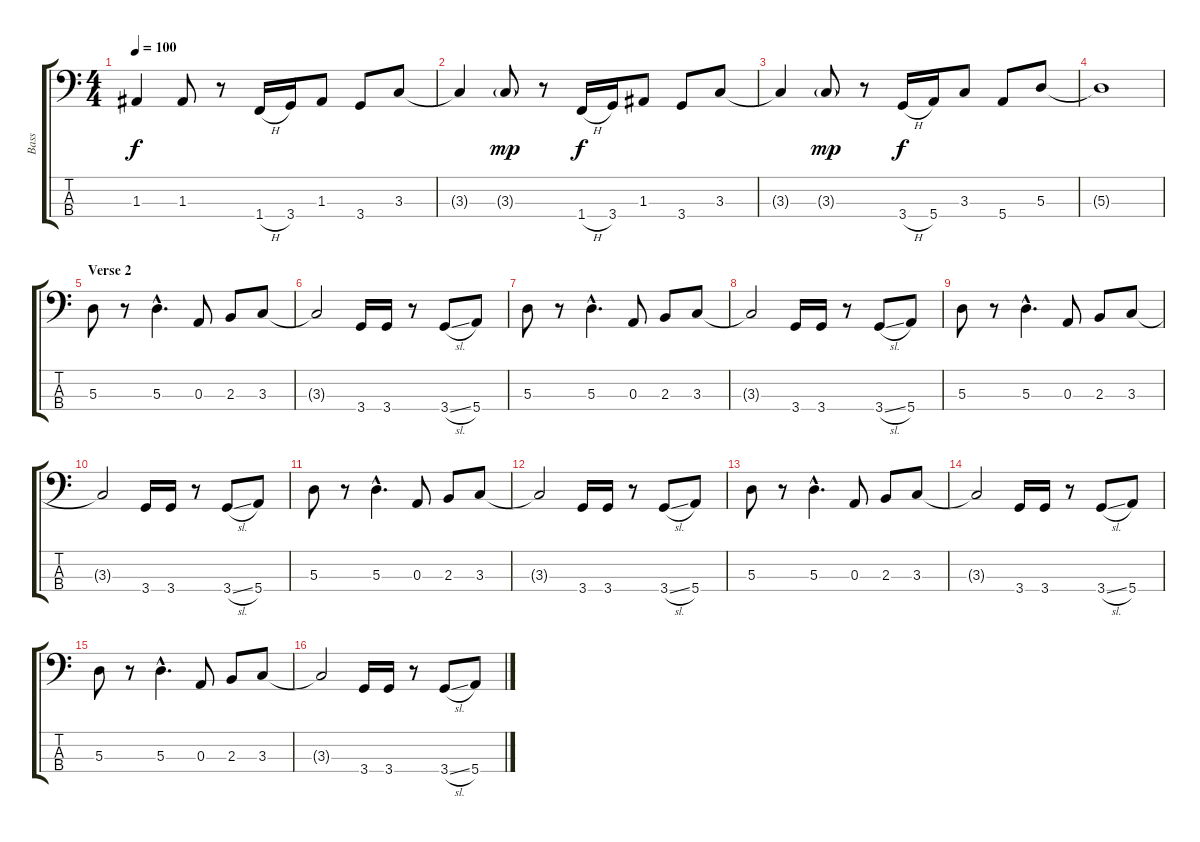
\track ("Bass" "Bass") {instrument electricbasspick}
\staff {score tabs}
\tuning (G2 D2 A1 E1) {hide}
\ts (4 4)
\tempo 100
\clef f4
\ks c
1.3.4{dy f} 1.3.8 r.8 1.4{h}.16 3.4.16 1.3.8 3.4.8 3.3.8 |
3.3{t}.4 3.3{g}.8{dy mp} r.8 1.4{h}.16{dy f} 3.4.16 1.3.8 3.4.8 3.3.8 |
3.3{t}.4 3.3{g}.8{dy mp} r.8 3.4{h}.16{dy f} 5.4.16 3.3.8 5.4.8 5.3.8 |
5.3{t}.1 |
\section ("" "Verse 2")
5.3.8 r.8 5.3{hac}.4{d} 0.3.8 2.3.8 3.3.8 |
3.3{t}.2 3.4.16 3.4.16 r.8 3.4{sl}.8 5.4.8 |
5.3.8 r.8 5.3{hac}.4{d} 0.3.8 2.3.8 3.3.8 |
3.3{t}.2 3.4.16 3.4.16 r.8 3.4{sl}.8 5.4.8 |
5.3.8 r.8 5.3{hac}.4{d} 0.3.8 2.3.8 3.3.8 |
3.3{t}.2 3.4.16 3.4.16 r.8 3.4{sl}.8 5.4.8 |
5.3.8 r.8 5.3{hac}.4{d} 0.3.8 2.3.8 3.3.8 |
3.3{t}.2 3.4.16 3.4.16 r.8 3.4{sl}.8 5.4.8 |
5.3.8 r.8 5.3{hac}.4{d} 0.3.8 2.3.8 3.3.8 |
3.3{t}.2 3.4.16 3.4.16 r.8 3.4{sl}.8 5.4.8 |
5.3.8 r.8 5.3{hac}.4{d} 0.3.8 2.3.8 3.3.8 |
3.3{t}.2 3.4.16 3.4.16 r.8 3.4{sl}.8 5.4.8
